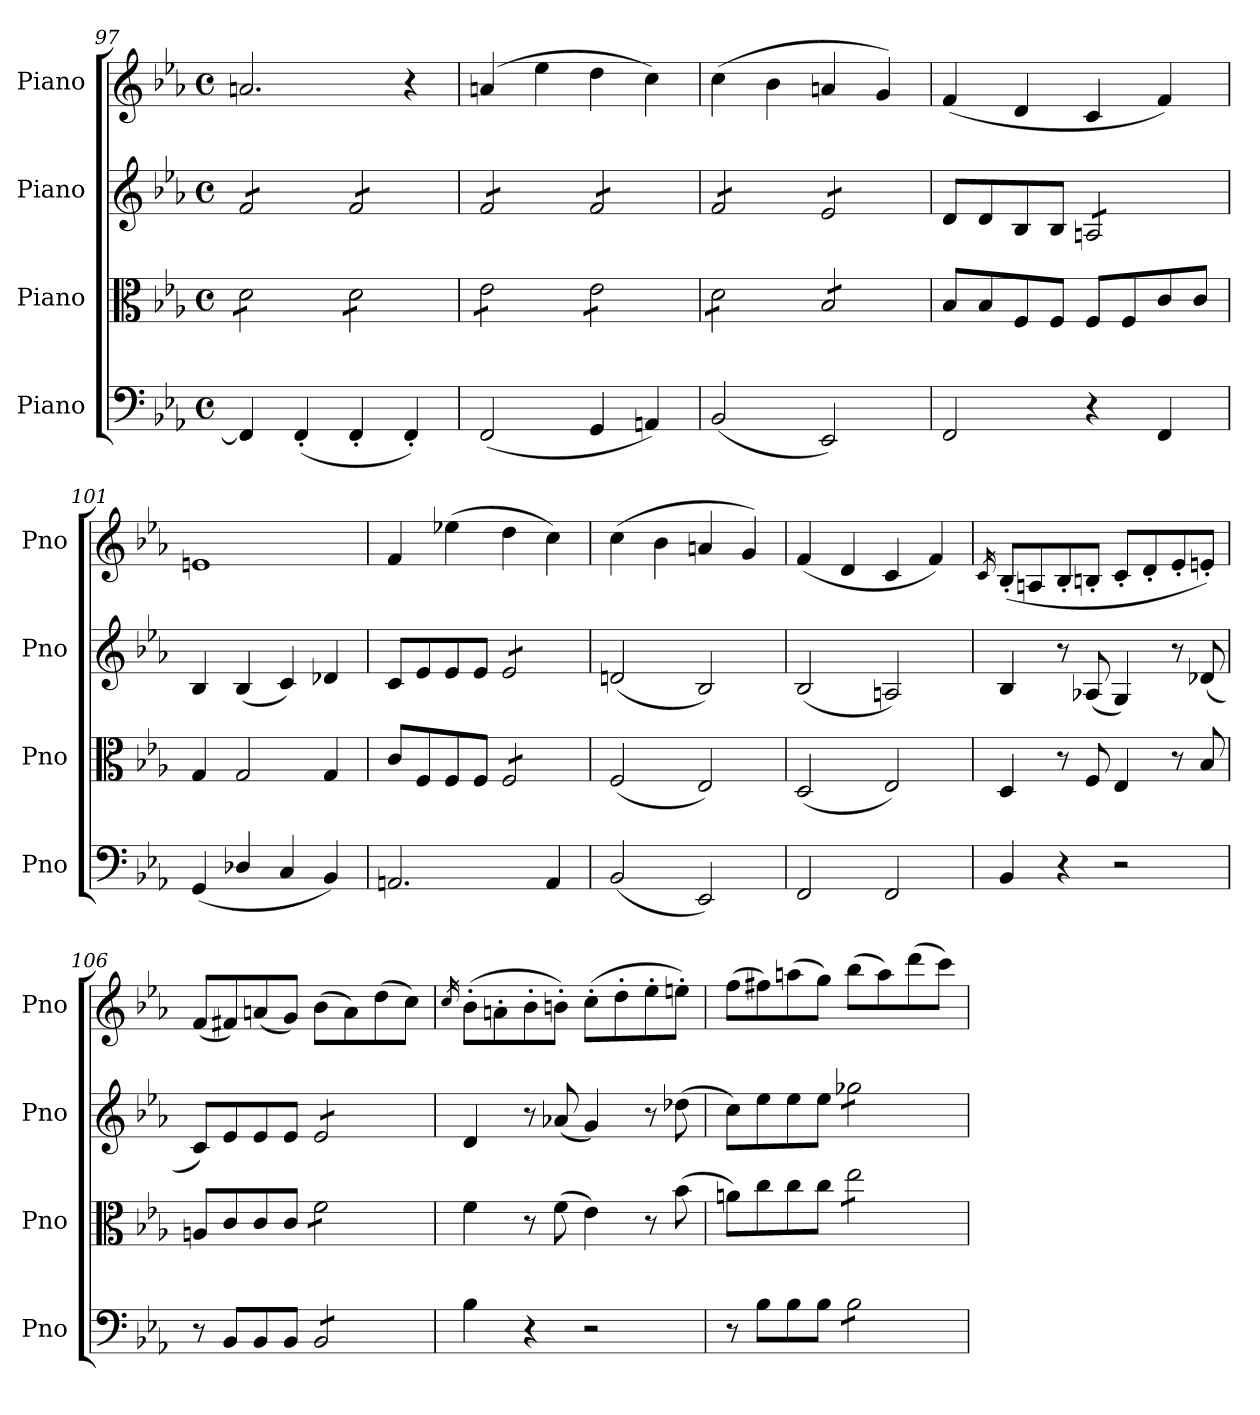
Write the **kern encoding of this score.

**kern	**kern	**kern	**kern
*part4	*part3	*part2	*part1
*staff4	*staff3	*staff2	*staff1
*I"Piano	*I"Piano	*I"Piano	*I"Piano
*I'Pno	*I'Pno	*I'Pno	*I'Pno
!!LO:PB:g=z
*clefF4	*clefC3	*clefG2	*clefG2
*k[b-e-a-]	*k[b-e-a-]	*k[b-e-a-]	*k[b-e-a-]
*M4/4	*M4/4	*M4/4	*M4/4
*met(c)	*met(c)	*met(c)	*met(c)
=97	=97	=97	=97
*	*tremolo	*	*
*	*	*tremolo	*
4FF/]	8d\L	8f/L	2.an/
.	8d\	8f/	.
(4FF'/	8d\	8f/	.
.	8d\J	8f/J	.
4FF'/	8d\L	8f/L	.
.	8d\	8f/	.
4FF'/)	8d\	8f/	4r
.	8d\J	8f/J	.
=98	=98	=98	=98
(2FF/	8e-\L	8f/L	(4an/
.	8e-\	8f/	.
.	8e-\	8f/	4ee-\
.	8e-\J	8f/J	.
4GG/	8e-\L	8f/L	4dd\
.	8e-\	8f/	.
4AAn/)	8e-\	8f/	4cc\)
.	8e-\J	8f/J	.
=99	=99	=99	=99
(2BB-/	8d\L	8f/L	(4cc\
.	8d\	8f/	.
.	8d\	8f/	4b-\
.	8d\J	8f/J	.
2EE-/)	8B-/L	8e-/L	4an/
.	8B-/	8e-/	.
.	8B-/	8e-/	4g/)
.	8B-/J	8e-/J	.
*	*	*Xtremolo	*
*	*Xtremolo	*	*
=100	=100	=100	=100
2FF/	8B-/L	8d/L	(4f/
.	8B-/	8d/	.
.	8F/	8B-/	4d/
.	8F/J	8B-/J	.
*	*	*tremolo	*
4r	8F/L	8An/L	4c/
.	8F/	8An/	.
4FF/	8c/	8An/	4f/)
.	8c/J	8An/J	.
*	*	*Xtremolo	*
=101	=101	=101	=101
(4GG/	4G/	4B-/	1en
4D-X/	2G/	(4B-/	.
4C/	.	4c/)	.
4BB-/)	4G/	4d-X/	.
=102	=102	=102	=102
2.AAn/	8c/L	8c/L	4f/
.	8F/	8e-/	.
.	8F/	8e-/	(4ee-X\
.	8F/J	8e-/J	.
*	*tremolo	*	*
*	*	*tremolo	*
.	8F/L	8e-/L	4dd\
.	8F/	8e-/	.
4AA/	8F/	8e-/	4cc\)
.	8F/J	8e-/J	.
*	*	*Xtremolo	*
*	*Xtremolo	*	*
=103	=103	=103	=103
(2BB-/	(2F/	(2dn/	(4cc\
.	.	.	4b-\
2EE-/)	2E-/)	2B-/)	4an/
.	.	.	4g/)
=104	=104	=104	=104
2FF/	(2D/	(2B-/	(4f/
.	.	.	4d/
2FF/	2E-/)	2An/)	4c/
.	.	.	4f/)
=105	=105	=105	=105
.	.	.	16qc/
4BB-/	4D/	4B-/	(8B-'/L
.	.	.	8An/
4r	8r	8r	8B-'/
.	8F/	(8A-X/	8Bn'/J
2r	4E-/	4G/)	8c'/L
.	.	.	8d'/
.	8r	8r	8e-'/
.	8B-/	(8d-X/	8en'/J)
=106	=106	=106	=106
8r	8An/L	8c/L)	(8f/L
8BB-/L	8c/	8e-/	8f#X/)
8BB-/	8c/	8e-/	(8an/
8BB-/J	8c/J	8e-/J	8g/J)
*tremolo	*	*	*
*	*tremolo	*	*
*	*	*tremolo	*
8BB-/L	8f\L	8e-/L	(8b-\L
8BB-/	8f\	8e-/	8a\)
8BB-/	8f\	8e-/	(8dd\
8BB-/J	8f\J	8e-/J	8cc\J)
*	*	*Xtremolo	*
*	*Xtremolo	*	*
*Xtremolo	*	*	*
=107	=107	=107	=107
.	.	.	16qcc/
4B-\	4f\	4d/	(8b-'\L
.	.	.	8an'\
4r	8r	8r	8b-'\
.	(8f\	(8a-X/	8bn'\J)
2r	4e-\)	4g/)	(8cc'\L
.	.	.	8dd'\
.	8r	8r	8ee-'\
.	(8b-\	(8dd-X\	8een'\J)
!!LO:LB:g=z
=108	=108	=108	=108
8r	8an\L)	8cc\L)	(8ff\L
8B-\L	8cc\	8ee-\	8ff#X\)
8B-\	8cc\	8ee-\	(8aan\
8B-\J	8cc\J	8ee-\J	8gg\J)
*tremolo	*	*	*
*	*tremolo	*	*
*	*	*tremolo	*
8B-\L	8ee-\L	8gg-X\L	(8bb-\L
8B-\	8ee-\	8gg-X\	8aa\)
8B-\	8ee-\	8gg-X\	(8ddd\
8B-\J	8ee-\J	8gg-X\J	8ccc\J)
*	*	*Xtremolo	*
*	*Xtremolo	*	*
*Xtremolo	*	*	*
=	=	=	=
*-	*-	*-	*-
